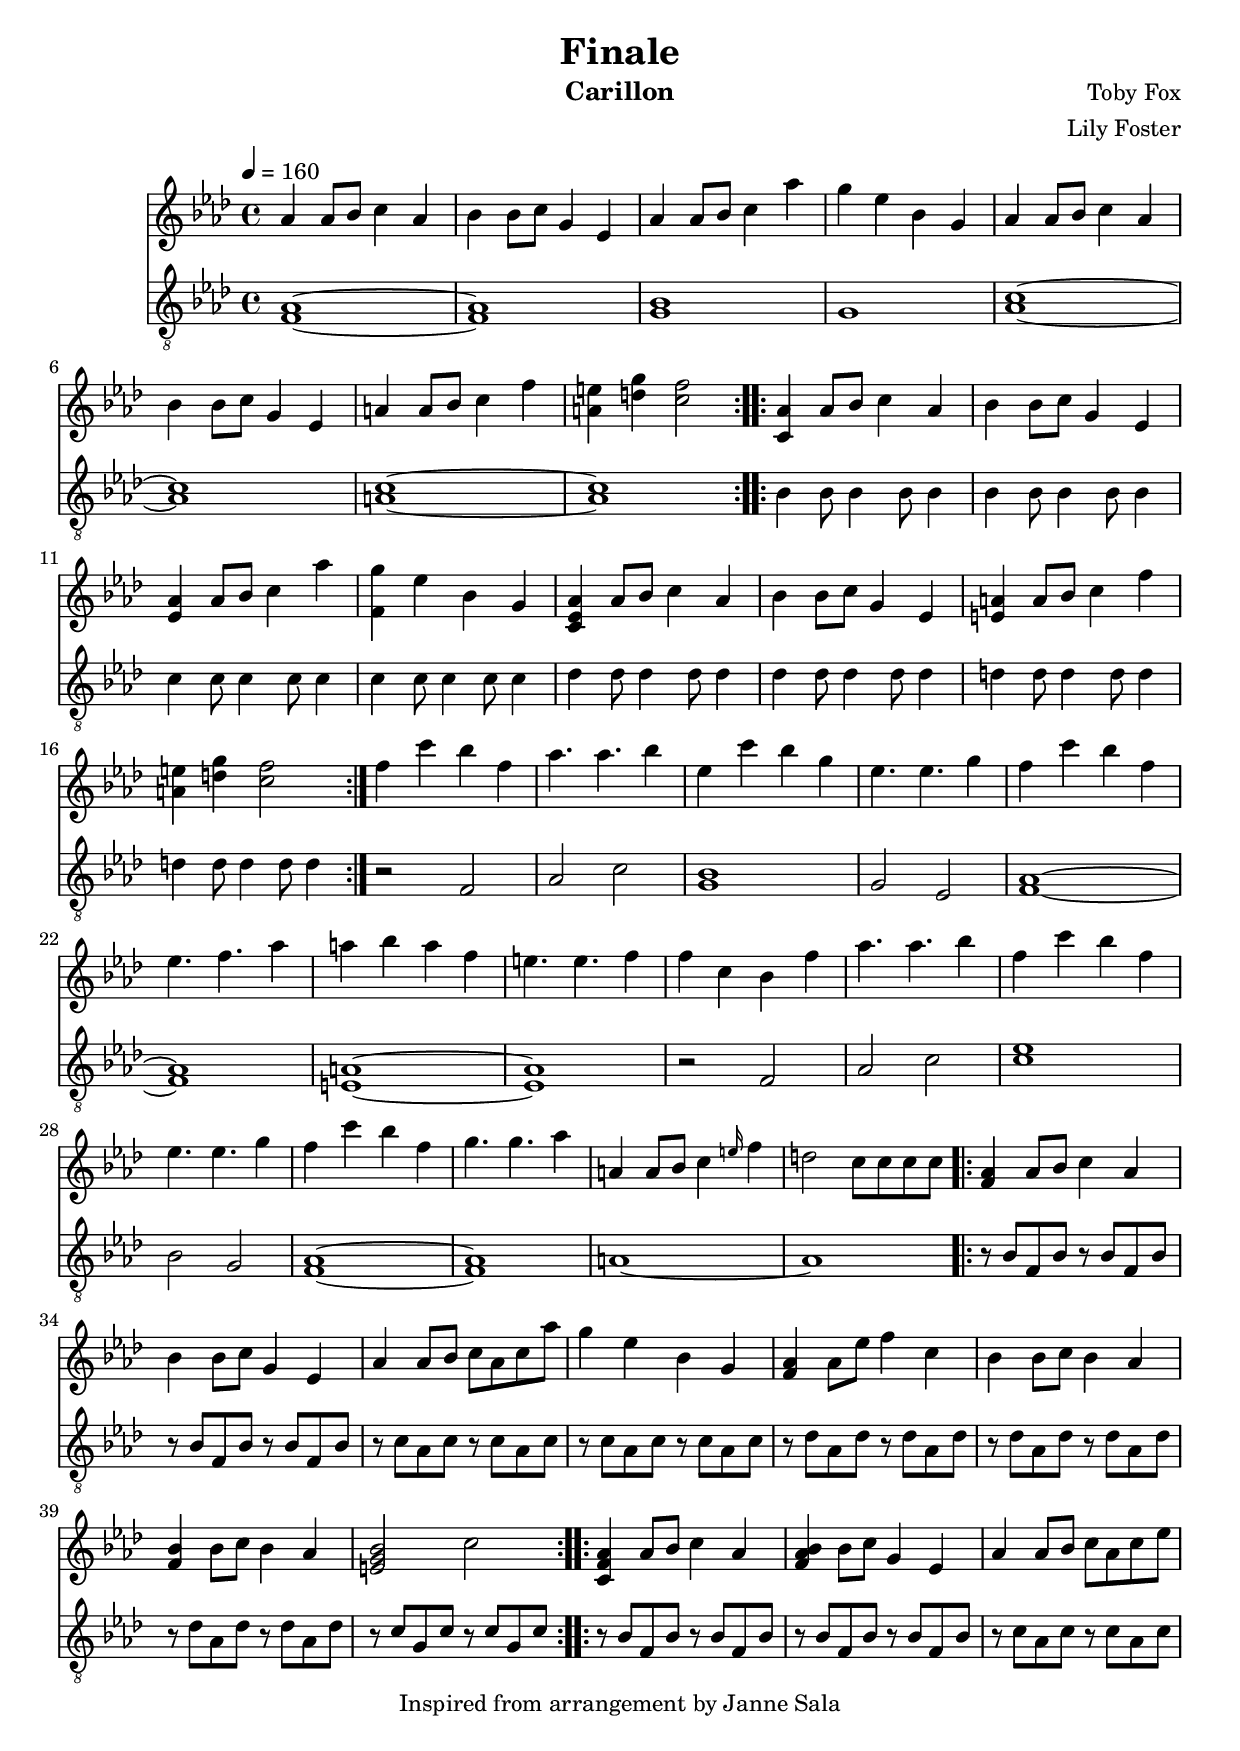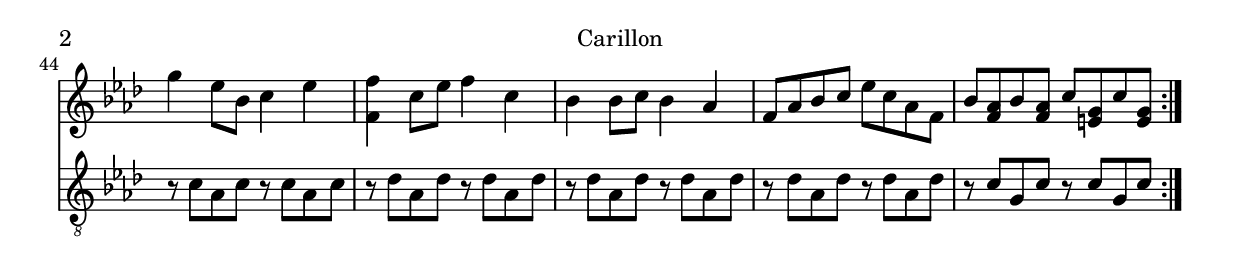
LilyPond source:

\version "2.20.0"

\header {
  title = "Finale"
  instrument = "Carillon"
  composer = "Toby Fox"
  arranger = "Lily Foster"
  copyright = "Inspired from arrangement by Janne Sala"
}

main_tempo = \tempo 4 = 160
main_key = \key aes \major

melody = \relative c'' {
  % part 1
  \repeat volta 2 {
    aes4 aes8 bes c4 aes
    bes4 bes8 c g4 ees
    aes4 aes8 bes c4 aes'
    g4 ees bes g

    aes4 aes8 bes c4 aes
    bes4 bes8 c g4 ees
    a4 a8 bes c4 f
    <a, e'>4 <d g> <c f>2
  }

  % part 2
  \repeat volta 2 {
    <c, aes'>4 aes'8 bes c4 aes
    bes4 bes8 c g4 ees
    <ees aes>4 aes8 bes c4 aes'
    <f, g'>4 ees' bes g

    <c, ees aes>4 aes'8 bes c4 aes
    bes4 bes8 c g4 ees
    <e a>4 a8 bes c4 f
    <a, e'>4 <d g> <c f>2
  }

  % part 3
  f4 c' bes f
  aes4. aes bes4
  ees,4 c' bes g
  ees4. ees g4

  f4 c' bes f
  ees4. f aes4
  a4 bes a f
  e4. e f4

  f4 c bes f'
  aes4. aes bes4
  f4 c' bes f
  ees4. ees g4

  f4 c' bes f
  g4. g aes4

  a,4 a8 bes c4 \grace e16 f4
  d2 c8 c c c

  % part 4
  \repeat volta 2 {
    <f, aes>4 aes8 bes c4 aes
    bes4 bes8 c g4 ees
    aes4 aes8 bes c aes c aes'
    g4 ees bes g

    <f aes>4 aes8 ees' f4 c
    bes4 bes8 c bes4 aes
    <f bes>4 bes8 c bes4 aes
    <e g bes>2 c'
  }

  % part 5
  \repeat volta 2 {
    <c, f aes>4 aes'8 bes c4 aes
    <f aes bes>4 bes8 c g4 ees
    aes4 aes8 bes c aes c ees
    g4 ees8 bes c4 ees

    <f, f'>4 c'8 ees f4 c
    bes4 bes8 c bes4 aes
    f8 aes bes c ees c aes f
    bes8 <f aes> bes <f aes> c' <e, g> c' <e, g>
  }
}

bass = \relative c {
  % part 1
  \repeat volta 2 {
    <f aes>1~
    <f aes>1
    <g bes>1
    g1

    <aes c>1~
    <aes c>1
    <a c>1~
    <a c>1
  }

  % part 2
  \repeat volta 2 {
    bes4 bes8 bes4 bes8 bes4
    bes4 bes8 bes4 bes8 bes4
    c4 c8 c4 c8 c4
    c4 c8 c4 c8 c4

    des4 des8 des4 des8 des4
    des4 des8 des4 des8 des4
    d4 d8 d4 d8 d4
    d4 d8 d4 d8 d4
  }

  % part 3
  r2 f,
  aes2 c
  <g bes>1
  g2 ees

  <f aes>1~
  <f aes>1
  <e a>1~
  <e a>1

  r2 f
  aes2 c
  <c ees>1
  bes2 g

  <f aes>1~
  <f aes>1

  a1~
  a1

  % part 4
  \repeat volta 2 {
    r8 bes f bes r bes f bes
    r8 bes f bes r bes f bes
    r8 c aes c r c aes c
    r8 c aes c r c aes c

    r8 des aes des r des aes des
    r8 des aes des r des aes des
    r8 des aes des r des aes des
    r8 c g c r c g c
  }

  % part 5
  \repeat volta 2 {
    r8 bes f bes r bes f bes
    r8 bes f bes r bes f bes
    r8 c aes c r c aes c
    r8 c aes c r c aes c

    r8 des aes des r des aes des
    r8 des aes des r des aes des
    r8 des aes des r des aes des
    r8 c g c r c g c
  }
}

keys = \new Staff {
  \clef "treble"

  \main_tempo
  \main_key

  \melody
}

pedals = \new Staff {
  \clef "treble_8"

  \main_tempo
  \main_key

  \bass
}

\score {
  <<
    \keys
    \pedals
  >>

  \layout {}
}

\score {
  \unfoldRepeats
  <<
    \keys
    \pedals
  >>

  \midi {}
}
